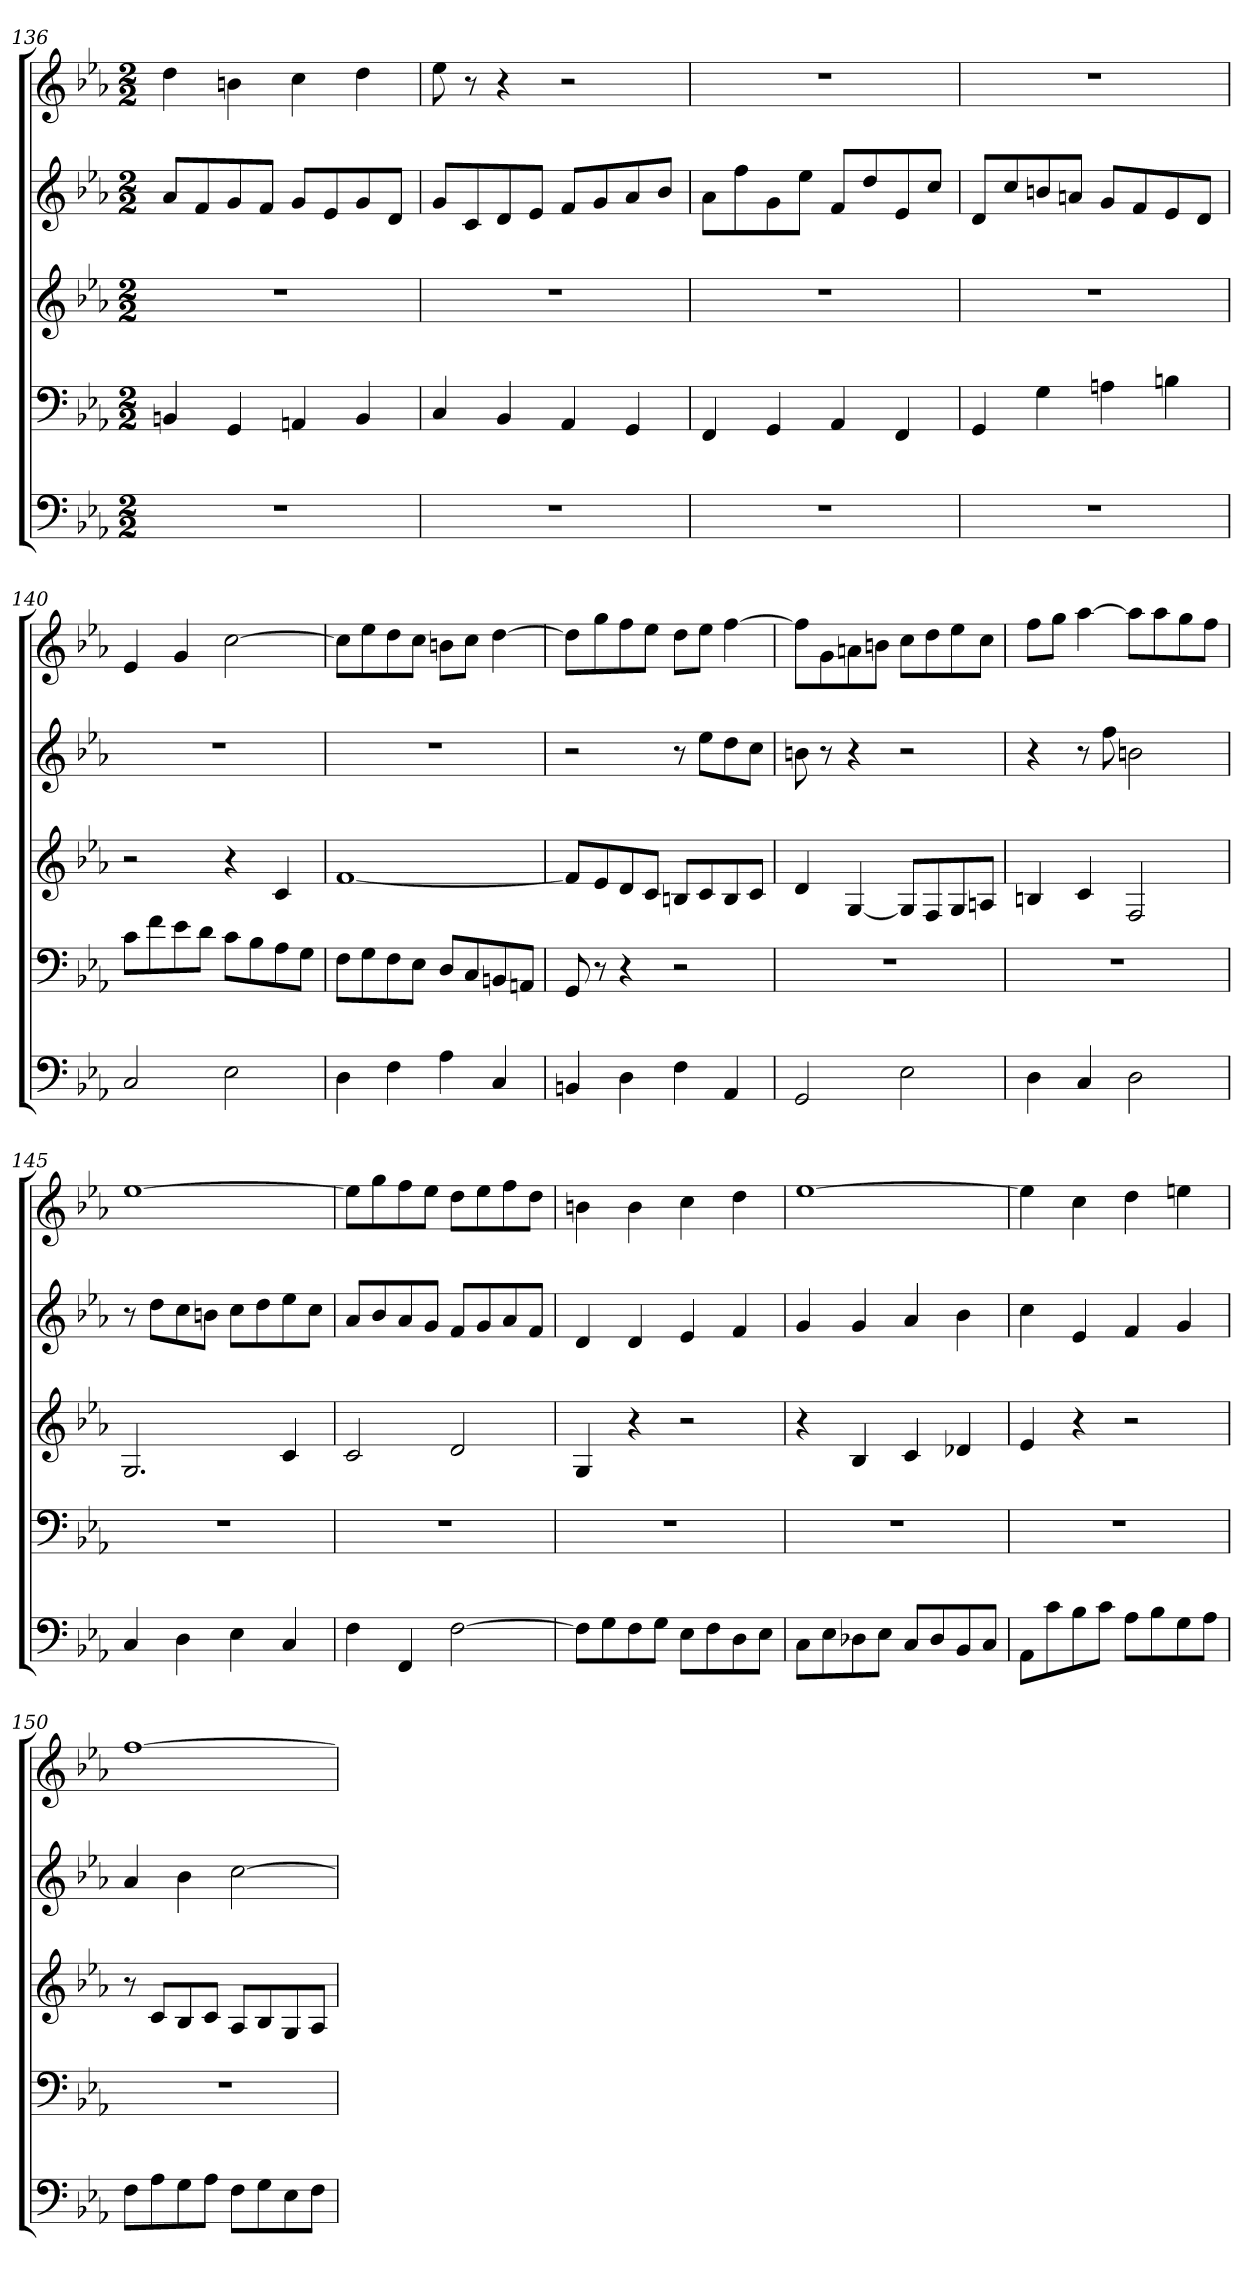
**kern	**kern	**kern	**kern	**kern
*part5	*part4	*part3	*part2	*part1
*staff5	*staff4	*staff3	*staff2	*staff1
*k[b-e-a-]	*k[b-e-a-]	*k[b-e-a-]	*k[b-e-a-]	*k[b-e-a-]
*M2/2	*M2/2	*M2/2	*M2/2	*M2/2
=136	=136	=136	=136	=136
1r	4BBn	1r	8a-L	4dd
.	.	.	8f	.
.	4GG	.	8g	4bn
.	.	.	8fJ	.
.	4AAn	.	8gL	4cc
.	.	.	8e-	.
.	4BB	.	8g	4dd
.	.	.	8dJ	.
=137	=137	=137	=137	=137
1r	4C	1r	8gL	8ee-
.	.	.	8c	8r
.	4BB-	.	8d	4r
.	.	.	8e-J	.
.	4AA-	.	8fL	2r
.	.	.	8g	.
.	4GG	.	8a-	.
.	.	.	8b-J	.
=138	=138	=138	=138	=138
1r	4FF	1r	8a-L	1r
.	.	.	8ff	.
.	4GG	.	8g	.
.	.	.	8ee-J	.
.	4AA-	.	8fL	.
.	.	.	8dd	.
.	4FF	.	8e-	.
.	.	.	8ccJ	.
=139	=139	=139	=139	=139
1r	4GG	1r	8dL	1r
.	.	.	8cc	.
.	4G	.	8bn	.
.	.	.	8anJ	.
.	4An	.	8gL	.
.	.	.	8f	.
.	4Bn	.	8e-	.
.	.	.	8dJ	.
=140	=140	=140	=140	=140
2C	8cL	2r	1r	4e-
.	8f	.	.	.
.	8e-	.	.	4g
.	8dJ	.	.	.
2E-	8cL	4r	.	[2cc
.	8B-	.	.	.
.	8A-	4c	.	.
.	8GJ	.	.	.
=141	=141	=141	=141	=141
4D	8FL	[1f	1r	8ccL]
.	8G	.	.	8ee-
4F	8F	.	.	8dd
.	8E-J	.	.	8ccJ
4A-	8DL	.	.	8bnL
.	8C	.	.	8ccJ
4C	8BBn	.	.	[4dd
.	8AAnJ	.	.	.
=142	=142	=142	=142	=142
4BBn	8GG	8fL]	2r	8ddL]
.	8r	8e-	.	8gg
4D	4r	8d	.	8ff
.	.	8cJ	.	8ee-J
4F	2r	8BnL	8r	8ddL
.	.	8c	8ee-L	8ee-J
4AA-	.	8B	8dd	[4ff
.	.	8cJ	8ccJ	.
=143	=143	=143	=143	=143
2GG	1r	4d	8bn	8ffL]
.	.	.	8r	8g
.	.	[4G	4r	8an
.	.	.	.	8bnJ
2E-	.	8GL]	2r	8ccL
.	.	8F	.	8dd
.	.	8G	.	8ee-
.	.	8AnJ	.	8ccJ
=144	=144	=144	=144	=144
4D	1r	4Bn	4r	8ffL
.	.	.	.	8ggJ
4C	.	4c	8r	[4aa-
.	.	.	8ff	.
2D	.	2F	2bn	8aa-L]
.	.	.	.	8aa-
.	.	.	.	8gg
.	.	.	.	8ffJ
=145	=145	=145	=145	=145
4C	1r	2.G	8r	[1ee-
.	.	.	8ddL	.
4D	.	.	8cc	.
.	.	.	8bnJ	.
4E-	.	.	8ccL	.
.	.	.	8dd	.
4C	.	4c	8ee-	.
.	.	.	8ccJ	.
=146	=146	=146	=146	=146
4F	1r	2c	8a-L	8ee-L]
.	.	.	8b-	8gg
4FF	.	.	8a-	8ff
.	.	.	8gJ	8ee-J
[2F	.	2d	8fL	8ddL
.	.	.	8g	8ee-
.	.	.	8a-	8ff
.	.	.	8fJ	8ddJ
=147	=147	=147	=147	=147
8FL]	1r	4G	4d	4bn
8G	.	.	.	.
8F	.	4r	4d	4b
8GJ	.	.	.	.
8E-L	.	2r	4e-	4cc
8F	.	.	.	.
8D	.	.	4f	4dd
8E-J	.	.	.	.
=148	=148	=148	=148	=148
8CL	1r	4r	4g	[1ee-
8E-	.	.	.	.
8D-X	.	4B-	4g	.
8E-J	.	.	.	.
8CL	.	4c	4a-	.
8D-	.	.	.	.
8BB-	.	4d-X	4b-	.
8CJ	.	.	.	.
=149	=149	=149	=149	=149
8AA-L	1r	4e-	4cc	4ee-]
8c	.	.	.	.
8B-	.	4r	4e-	4cc
8cJ	.	.	.	.
8A-L	.	2r	4f	4dd
8B-	.	.	.	.
8G	.	.	4g	4een
8A-J	.	.	.	.
=150	=150	=150	=150	=150
8FL	1r	8r	4a-	[1ff
8A-	.	8cL	.	.
8G	.	8B-	4b-	.
8A-J	.	8cJ	.	.
8FL	.	8A-L	[2cc	.
8G	.	8B-	.	.
8E-	.	8G	.	.
8FJ	.	8A-J	.	.
=	=	=	=	=
*-	*-	*-	*-	*-
